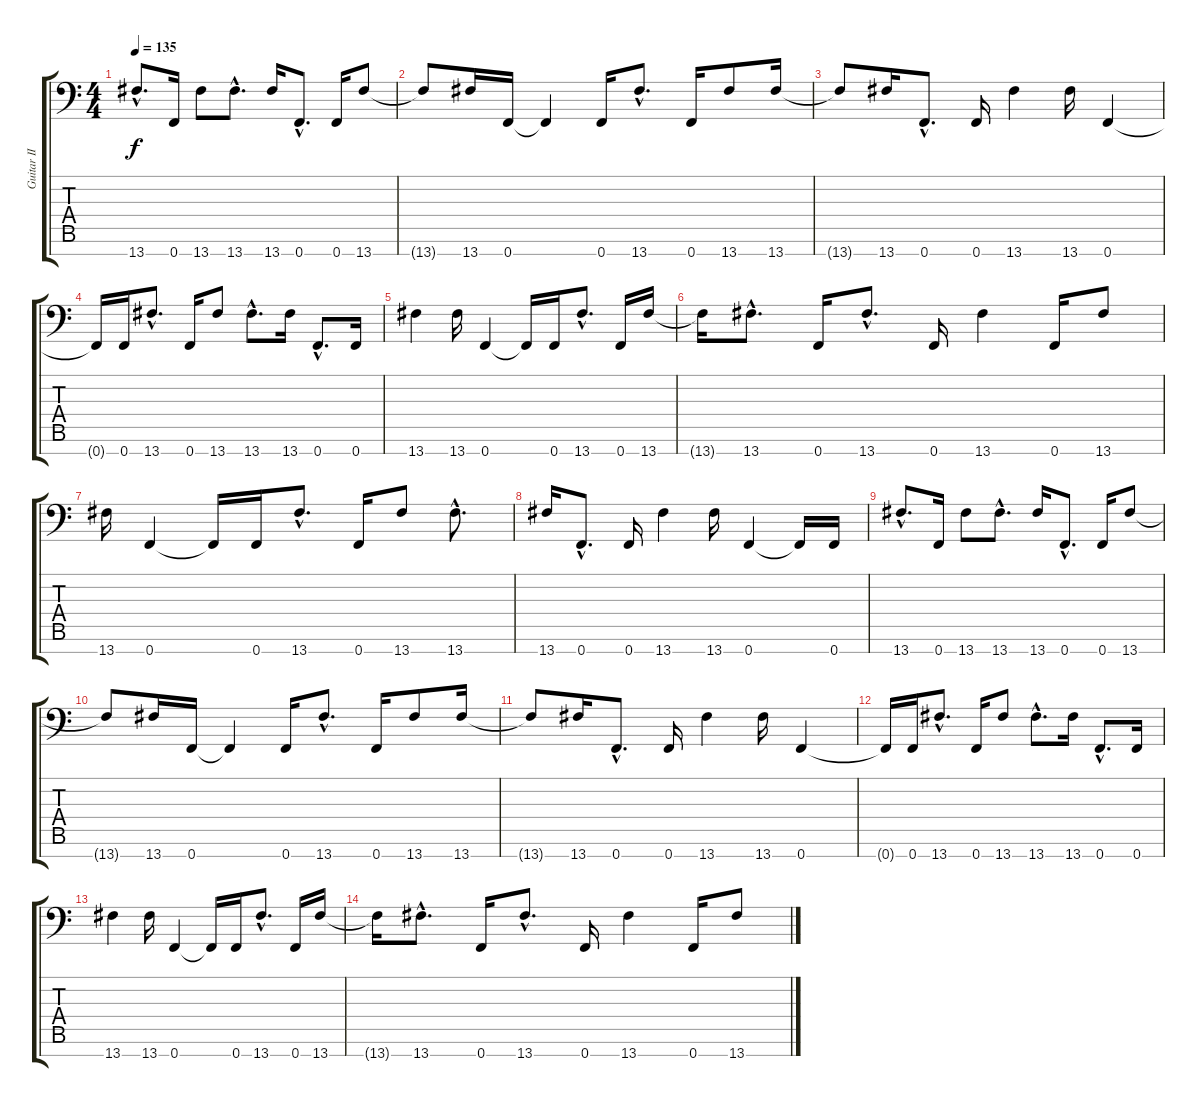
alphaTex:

\track ("Guitar II [Mårten Hagström]" "Guitar II ") {instrument distortionguitar}
\staff {score tabs}
\tuning (Bb3 F3 Db3 Ab2 Eb2 Bb1 F1) {hide}
\ts (4 4)
\tempo 135
\clef f4
\ks c
13.7{hac}.8{d dy f} 0.7.16 13.7.8 13.7{hac}.8{d} 13.7.16 0.7{hac}.8{d} 0.7.16 13.7.8 |
13.7{t}.8 13.7.16 0.7.16 0.7{t}.4 0.7.16 13.7{hac}.8{d} 0.7.16 13.7.8 13.7.16 |
13.7{t}.8 13.7.16 0.7{hac}.8{d} 0.7.16 13.7.4 13.7.16 0.7.4 |
0.7{t}.16 0.7.16 13.7{hac}.8{d} 0.7.16 13.7.8 13.7{hac}.8{d} 13.7.16 0.7{hac}.8{d} 0.7.16 |
13.7.4 13.7.16 0.7.4 0.7{t}.16 0.7.16 13.7{hac}.8{d} 0.7.16 13.7.16 |
13.7{t}.16 13.7{hac}.8{d} 0.7.16 13.7{hac}.8{d} 0.7.16 13.7.4 0.7.16 13.7.8 |
13.7.16 0.7.4 0.7{t}.16 0.7.16 13.7{hac}.8{d} 0.7.16 13.7.8 13.7{hac}.8{d} |
13.7.16 0.7{hac}.8{d} 0.7.16 13.7.4 13.7.16 0.7.4 0.7{t}.16 0.7.16 |
13.7{hac}.8{d} 0.7.16 13.7.8 13.7{hac}.8{d} 13.7.16 0.7{hac}.8{d} 0.7.16 13.7.8 |
13.7{t}.8 13.7.16 0.7.16 0.7{t}.4 0.7.16 13.7{hac}.8{d} 0.7.16 13.7.8 13.7.16 |
13.7{t}.8 13.7.16 0.7{hac}.8{d} 0.7.16 13.7.4 13.7.16 0.7.4 |
0.7{t}.16 0.7.16 13.7{hac}.8{d} 0.7.16 13.7.8 13.7{hac}.8{d} 13.7.16 0.7{hac}.8{d} 0.7.16 |
13.7.4 13.7.16 0.7.4 0.7{t}.16 0.7.16 13.7{hac}.8{d} 0.7.16 13.7.16 |
13.7{t}.16 13.7{hac}.8{d} 0.7.16 13.7{hac}.8{d} 0.7.16 13.7.4 0.7.16 13.7.8
